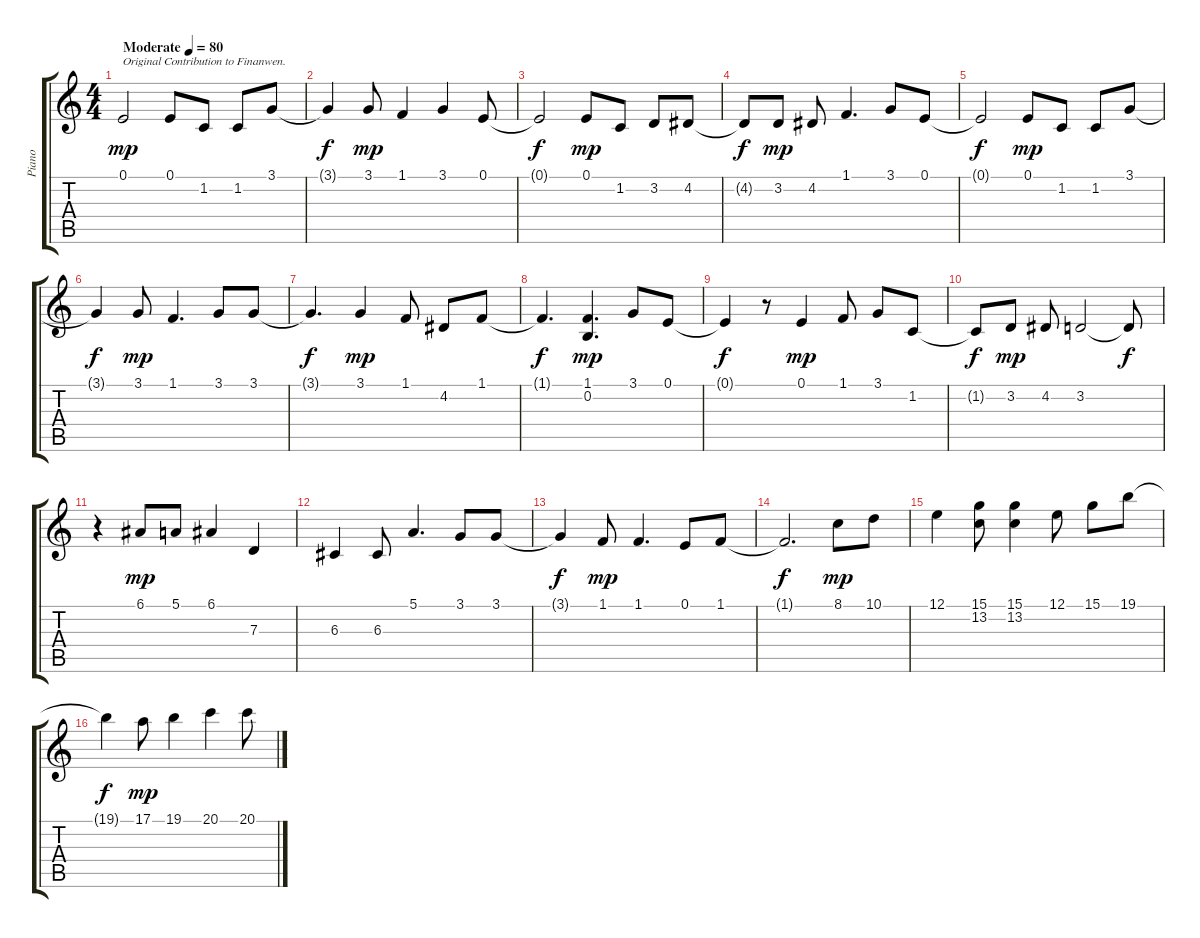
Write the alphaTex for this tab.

\track ("Piano" "Piano") {instrument acousticgrandpiano}
\staff {score tabs}
\tuning (E4 B3 G3 D3 A2 E2) {hide}
\ts (4 4)
\tempo (80 "Moderate")
\clef g2
\ks c
0.1.2{txt "Original Contribution to Finanwen." dy mp instrument acousticgrandpiano} 0.1.8 1.2.8 1.2.8 3.1.8 |
3.1{t}.4{dy f} 3.1.8{dy mp} 1.1.4 3.1.4 0.1.8 |
0.1{t}.2{dy f} 0.1.8{dy mp} 1.2.8 3.2.8 4.2.8 |
4.2{t}.8{dy f} 3.2.8{dy mp} 4.2.8 1.1.4{d} 3.1.8 0.1.8 |
0.1{t}.2{dy f} 0.1.8{dy mp} 1.2.8 1.2.8 3.1.8 |
3.1{t}.4{dy f} 3.1.8{dy mp} 1.1.4{d} 3.1.8 3.1.8 |
3.1{t}.4{d dy f} 3.1.4{dy mp} 1.1.8 4.2.8 1.1.8 |
1.1{t}.4{d dy f} (1.1 0.2).4{d dy mp} 3.1.8 0.1.8 |
0.1{t}.4{dy f} r.8 0.1.4{dy mp} 1.1.8 3.1.8 1.2.8 |
1.2{t}.8{dy f} 3.2.8{dy mp} 4.2.8 3.2.2 3.2{t}.8{dy f} |
r.4 6.1.8{dy mp} 5.1.8 6.1.4 7.3.4 |
6.3.4 6.3.8 5.1.4{d} 3.1.8 3.1.8 |
3.1{t}.4{dy f} 1.1.8{dy mp} 1.1.4{d} 0.1.8 1.1.8 |
1.1{t}.2{d dy f} 8.1.8{dy mp} 10.1.8 |
12.1.4 (15.1 13.2).8 (15.1 13.2).4 12.1.8 15.1.8 19.1.8 |
19.1{t}.4{dy f} 17.1.8{dy mp} 19.1.4 20.1.4 20.1.8
